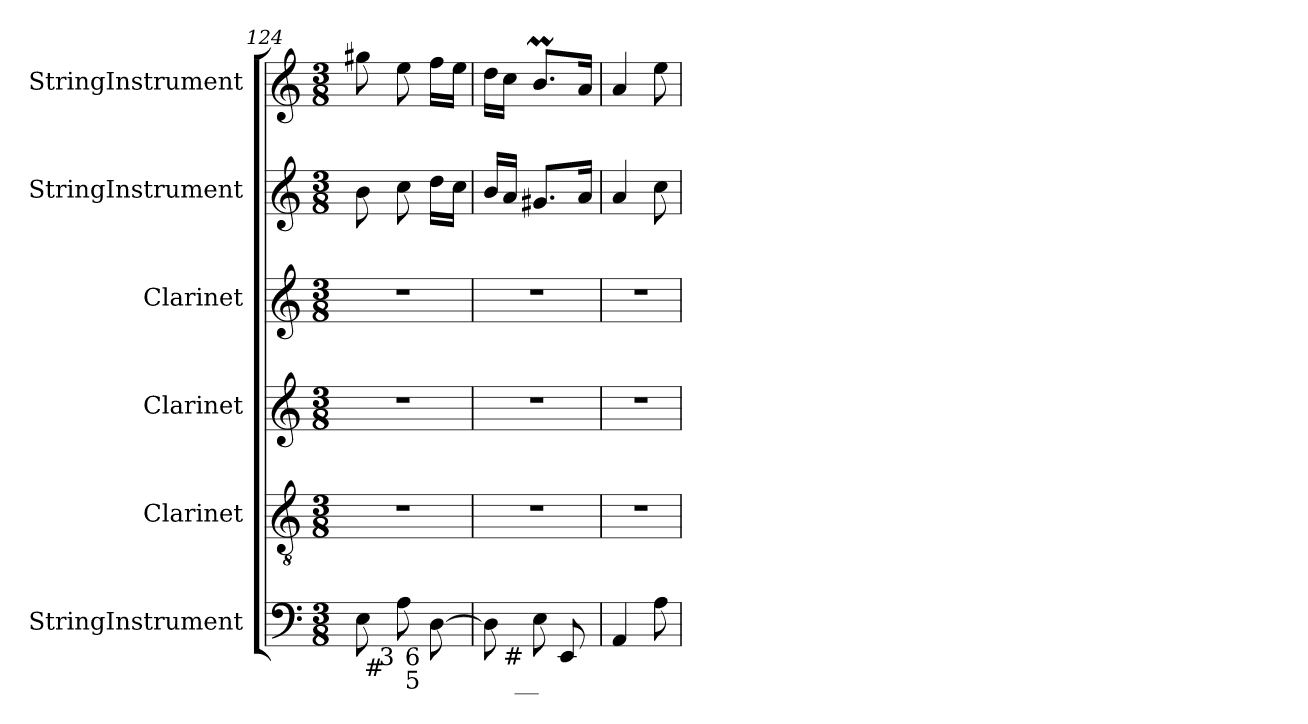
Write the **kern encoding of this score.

**kern	**kern	**kern	**kern	**kern	**kern
*part6	*part5	*part4	*part3	*part2	*part1
*staff6	*staff5	*staff4	*staff3	*staff2	*staff1
*I"StringInstrument	*I"Clarinet	*I"Clarinet	*I"Clarinet	*I"StringInstrument	*I"StringInstrument
*I'Str	*I'Cl	*I'Cl	*I'Cl	*I'Str	*I'Str
!!LO:LB:g=z
*clefF4	*clefGv2	*clefG2	*clefG2	*clefG2	*clefG2
*	*ITrd1c2	*ITrd1c2	*ITrd1c2	*	*
*k[]	*k[b-e-]	*k[b-e-]	*k[b-e-]	*k[]	*k[]
*C:	*B-:	*B-:	*B-:	*C:	*C:
*M3/8	*M3/8	*M3/8	*M3/8	*M3/8	*M3/8
=124	=124	=124	=124	=124	=124
*^	*	*	*	*	*
*	*^	*	*	*	*	*
*	*	*^	*	*	*	*	*
8E\	64ryy	16ryy	8ryy	4.r	4.r	4.r	8b\	8gg#X\
!	!LO:TX:b:t=#	!	!	!	!	!	!	!
.	4ryy	.	.	.	.	.	.	.
!	!	!LO:TX:b:t=3	!	!	!	!	!	!
.	.	4ryy	.	.	.	.	.	.
8A\	.	.	64ryy	.	.	.	8cc\	8ee\
!	!	!	!LO:TX:b:t=6\n5	!	!	!	!	!
.	.	.	8...ryy	.	.	.	.	.
[8D\	.	.	.	.	.	.	16dd\LL	16ff\LL
.	16..ryy	.	.	.	.	.	.	.
.	.	16ryy	.	.	.	.	16cc\JJ	16ee\JJ
*	*	*v	*v	*	*	*	*	*
=125	=125	=125	=125	=125	=125	=125	=125
8D\]	16ryy	16.ryy	4.r	4.r	4.r	16b/LL	16dd\LL
!	!LO:TX:b:t=#	!	!	!	!	!	!
.	4ryy	.	.	.	.	16a/JJ	16cc\JJ
!	!	!LO:TX:b:t=__	!	!	!	!	!
.	.	4ryy	.	.	.	.	.
8E\	.	.	.	.	.	8.g#X/L	8.bm/L
8EE/	.	.	.	.	.	.	.
.	16ryy	.	.	.	.	16a/Jk	16a/Jk
.	.	32ryy	.	.	.	.	.
*v	*v	*v	*	*	*	*	*
=126	=126	=126	=126	=126	=126
4AA/	4.r	4.r	4.r	4a/	4a/
8A\	.	.	.	8cc\	8ee\
=	=	=	=	=	=
*-	*-	*-	*-	*-	*-
